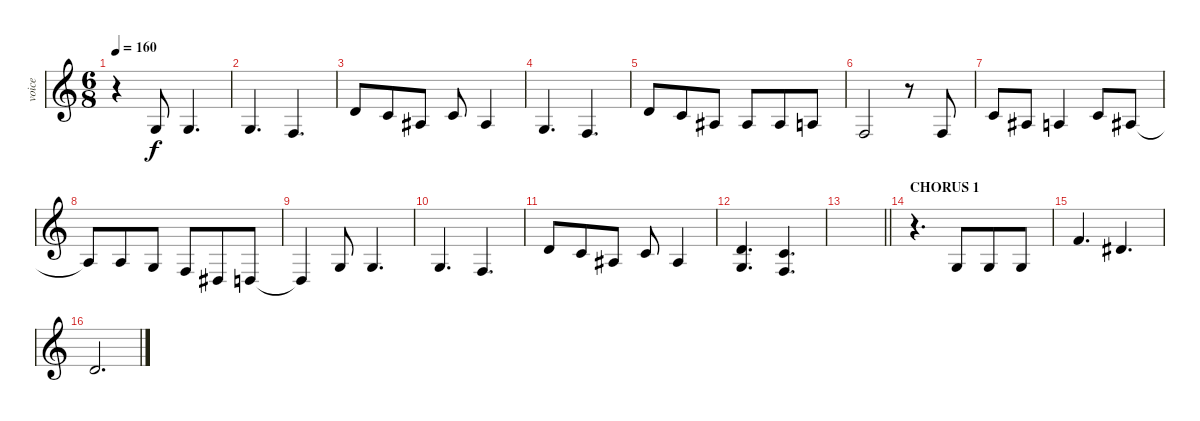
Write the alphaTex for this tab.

\track ("voice" "voice") {instrument altosax}
\staff {score}
\tuning (E4 B3 G3 D3 A2 E2) {hide}
\ts (6 8)
\tempo 160
\clef g2
\ks c
r.4{dy f} 0.3.8 0.3.4{d} |
0.3.4{d} 3.4.4{d} |
3.2.8 1.2.8 3.3.8 1.2.8 3.3.4 |
0.3.4{d} 3.4.4{d} |
3.2.8 1.2.8 3.3.8 3.3.8 3.3.8 2.3.8 |
3.4.2 r.8 3.4.8 |
1.2.8 3.3.8 2.3.4 1.2.8 3.3.8 |
3.3{t}.8 2.3.8 0.3.8 3.4.8 1.4.8 0.4.8 |
0.4{t}.4 0.3.8 0.3.4{d} |
0.3.4{d} 3.4.4{d} |
3.2.8 1.2.8 3.3.8 1.2.8 3.3.4 |
(3.2 0.3).4{d} (1.2 3.4).4{d} |
\barLineRight lightlight
|
\section ("" "CHORUS 1")
r.4{d} 0.3.8 0.3.8 0.3.8 |
1.1.4{d} 4.2.4{d} |
3.2.2{d}
